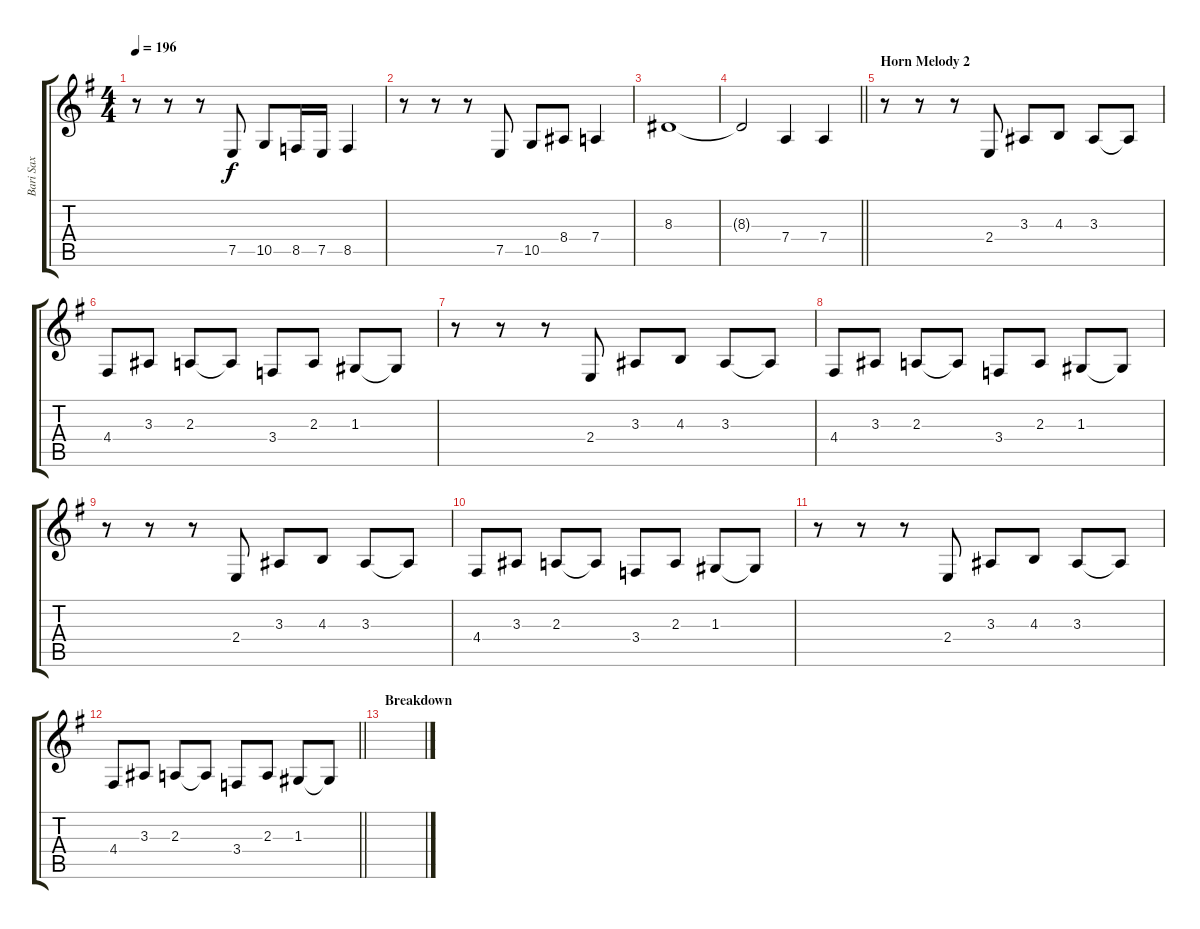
\track ("Bari Sax" "Bari Sax") {instrument baritonesax}
\staff {score tabs}
\tuning (E4 B3 G3 D3 A2 E2) {hide}
\ts (4 4)
\tempo 196
\clef g2
\ks eminor
r.8{dy f} r.8 r.8 7.5.8 10.5.8 8.5.16 7.5.16 8.5.4 |
r.8 r.8 r.8 7.5.8 10.5.8 8.4.8 7.4.4 |
8.3.1 |
\barLineRight lightlight
8.3{t}.2 7.4.4 7.4.4 |
\section ("" "Horn Melody 2")
r.8 r.8 r.8 2.4.8 3.3.8 4.3.8 3.3.8 3.3{t}.8 |
4.4.8 3.3.8 2.3.8 2.3{t}.8 3.4.8 2.3.8 1.3.8 1.3{t}.8 |
r.8 r.8 r.8 2.4.8 3.3.8 4.3.8 3.3.8 3.3{t}.8 |
4.4.8 3.3.8 2.3.8 2.3{t}.8 3.4.8 2.3.8 1.3.8 1.3{t}.8 |
r.8 r.8 r.8 2.4.8 3.3.8 4.3.8 3.3.8 3.3{t}.8 |
4.4.8 3.3.8 2.3.8 2.3{t}.8 3.4.8 2.3.8 1.3.8 1.3{t}.8 |
r.8 r.8 r.8 2.4.8 3.3.8 4.3.8 3.3.8 3.3{t}.8 |
\barLineRight lightlight
4.4.8 3.3.8 2.3.8 2.3{t}.8 3.4.8 2.3.8 1.3.8 1.3{t}.8 |
\section ("" "Breakdown")
